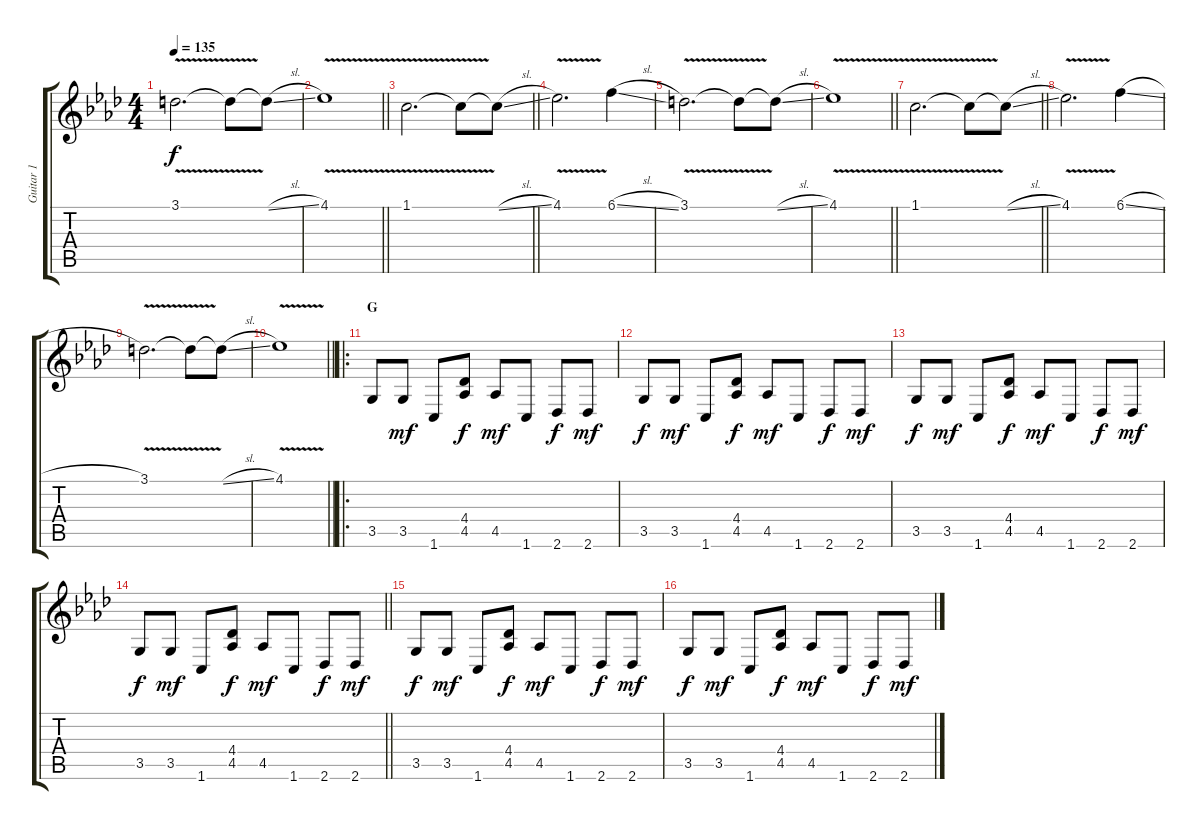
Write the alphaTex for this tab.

\track ("Guitar 1" "Guitar 1") {instrument distortionguitar}
\staff {score tabs}
\tuning (B3 Gb3 D3 A2 E2 B1) {hide}
\ts (4 4)
\tempo 135
\clef g2
\ks fminor
3.1{v}.2{d dy f} 3.1{t}.8 3.1{sl t}.8 |
\barLineRight lightlight
4.1{v}.1 |
\barLineRight lightlight
1.1{v}.2{d} 1.1{t}.8 1.1{sl t}.8 |
4.1{v}.2{d} 6.1{sl}.4 |
3.1{v}.2{d} 3.1{t}.8 3.1{sl t}.8 |
\barLineRight lightlight
4.1{v}.1 |
\barLineRight lightlight
1.1{v}.2{d} 1.1{t}.8 1.1{sl t}.8 |
4.1{v}.2{d} 6.1{sl}.4 |
3.1{v}.2{d} 3.1{t}.8 3.1{sl t}.8 |
\barLineRight lightlight
4.1{v}.1 |
\ro
\section ("" "G")
3.5.8 3.5.8{dy mf} 1.6.8 (4.4 4.5).8{dy f} 4.5.8{dy mf} 1.6.8 2.6.8{dy f} 2.6.8{dy mf} |
3.5.8{dy f} 3.5.8{dy mf} 1.6.8 (4.4 4.5).8{dy f} 4.5.8{dy mf} 1.6.8 2.6.8{dy f} 2.6.8{dy mf} |
3.5.8{dy f} 3.5.8{dy mf} 1.6.8 (4.4 4.5).8{dy f} 4.5.8{dy mf} 1.6.8 2.6.8{dy f} 2.6.8{dy mf} |
\barLineRight lightlight
3.5.8{dy f} 3.5.8{dy mf} 1.6.8 (4.4 4.5).8{dy f} 4.5.8{dy mf} 1.6.8 2.6.8{dy f} 2.6.8{dy mf} |
\section ("" "")
3.5.8{dy f} 3.5.8{dy mf} 1.6.8 (4.4 4.5).8{dy f} 4.5.8{dy mf} 1.6.8 2.6.8{dy f} 2.6.8{dy mf} |
3.5.8{dy f} 3.5.8{dy mf} 1.6.8 (4.4 4.5).8{dy f} 4.5.8{dy mf} 1.6.8 2.6.8{dy f} 2.6.8{dy mf}
